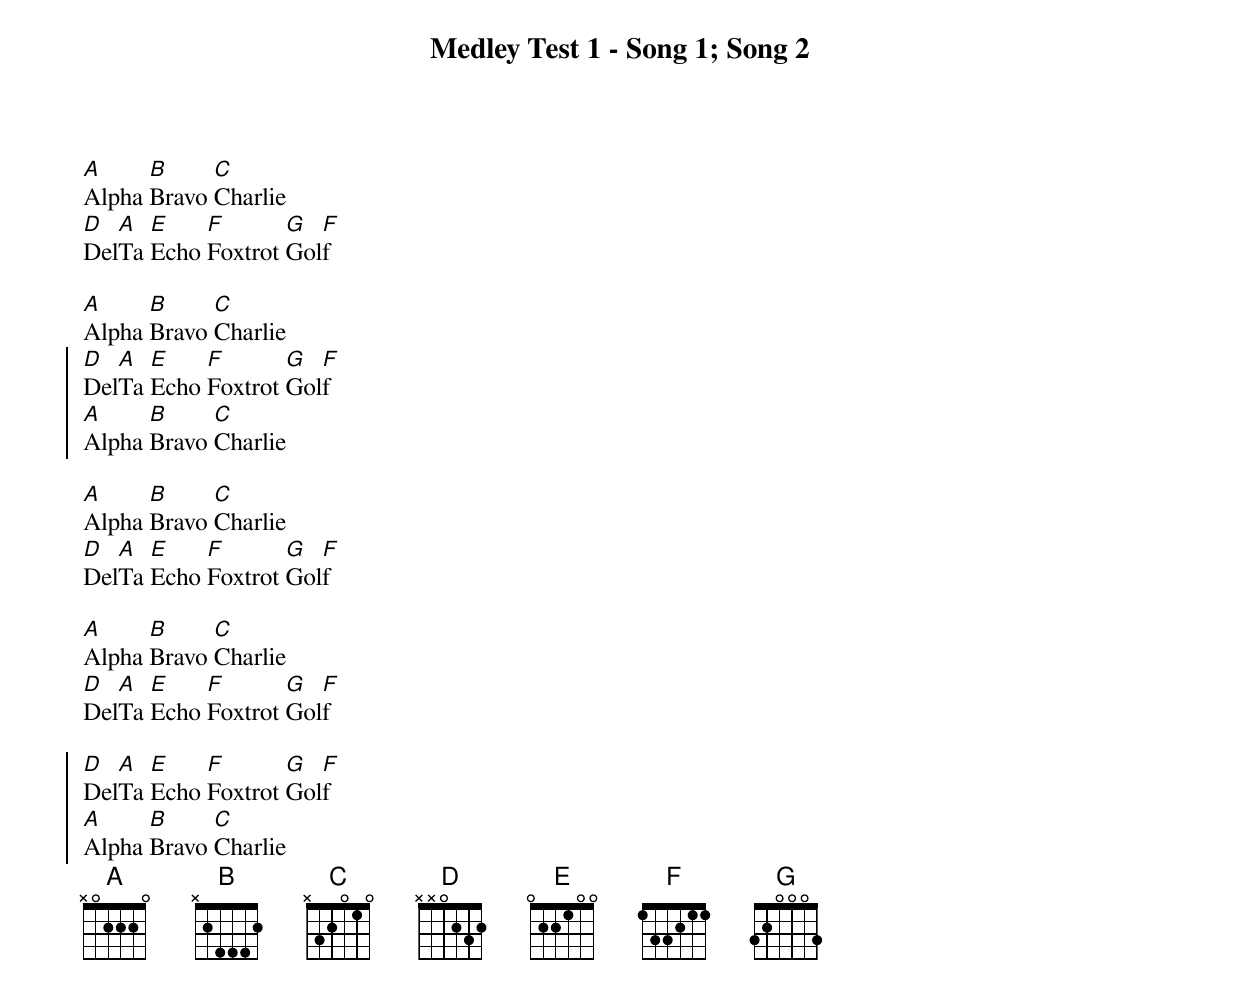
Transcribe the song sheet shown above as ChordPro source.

{title: Medley Test 1 - Song 1}
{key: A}
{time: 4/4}
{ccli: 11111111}
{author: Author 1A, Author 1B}
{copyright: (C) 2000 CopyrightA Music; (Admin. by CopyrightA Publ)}

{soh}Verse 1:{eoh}
[A]Alpha [B]Bravo [C]Charlie
[D]Del[A]Ta [E]Echo [F]Foxtrot [G]Gol[F]f

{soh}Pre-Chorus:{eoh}
[A]Alpha [B]Bravo [C]Charlie
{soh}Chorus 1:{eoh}
{soc}
[D]Del[A]Ta [E]Echo [F]Foxtrot [G]Gol[F]f
[A]Alpha [B]Bravo [C]Charlie
{eoc}

{title: Song 2}
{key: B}
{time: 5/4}
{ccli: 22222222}
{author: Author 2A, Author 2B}
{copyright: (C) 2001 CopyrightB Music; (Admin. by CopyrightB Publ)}
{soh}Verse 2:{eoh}
[A]Alpha [B]Bravo [C]Charlie
[D]Del[A]Ta [E]Echo [F]Foxtrot [G]Gol[F]f

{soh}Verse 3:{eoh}
[A]Alpha [B]Bravo [C]Charlie
[D]Del[A]Ta [E]Echo [F]Foxtrot [G]Gol[F]f

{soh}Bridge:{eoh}
{soc}
[D]Del[A]Ta [E]Echo [F]Foxtrot [G]Gol[F]f
[A]Alpha [B]Bravo [C]Charlie
{eoc}
